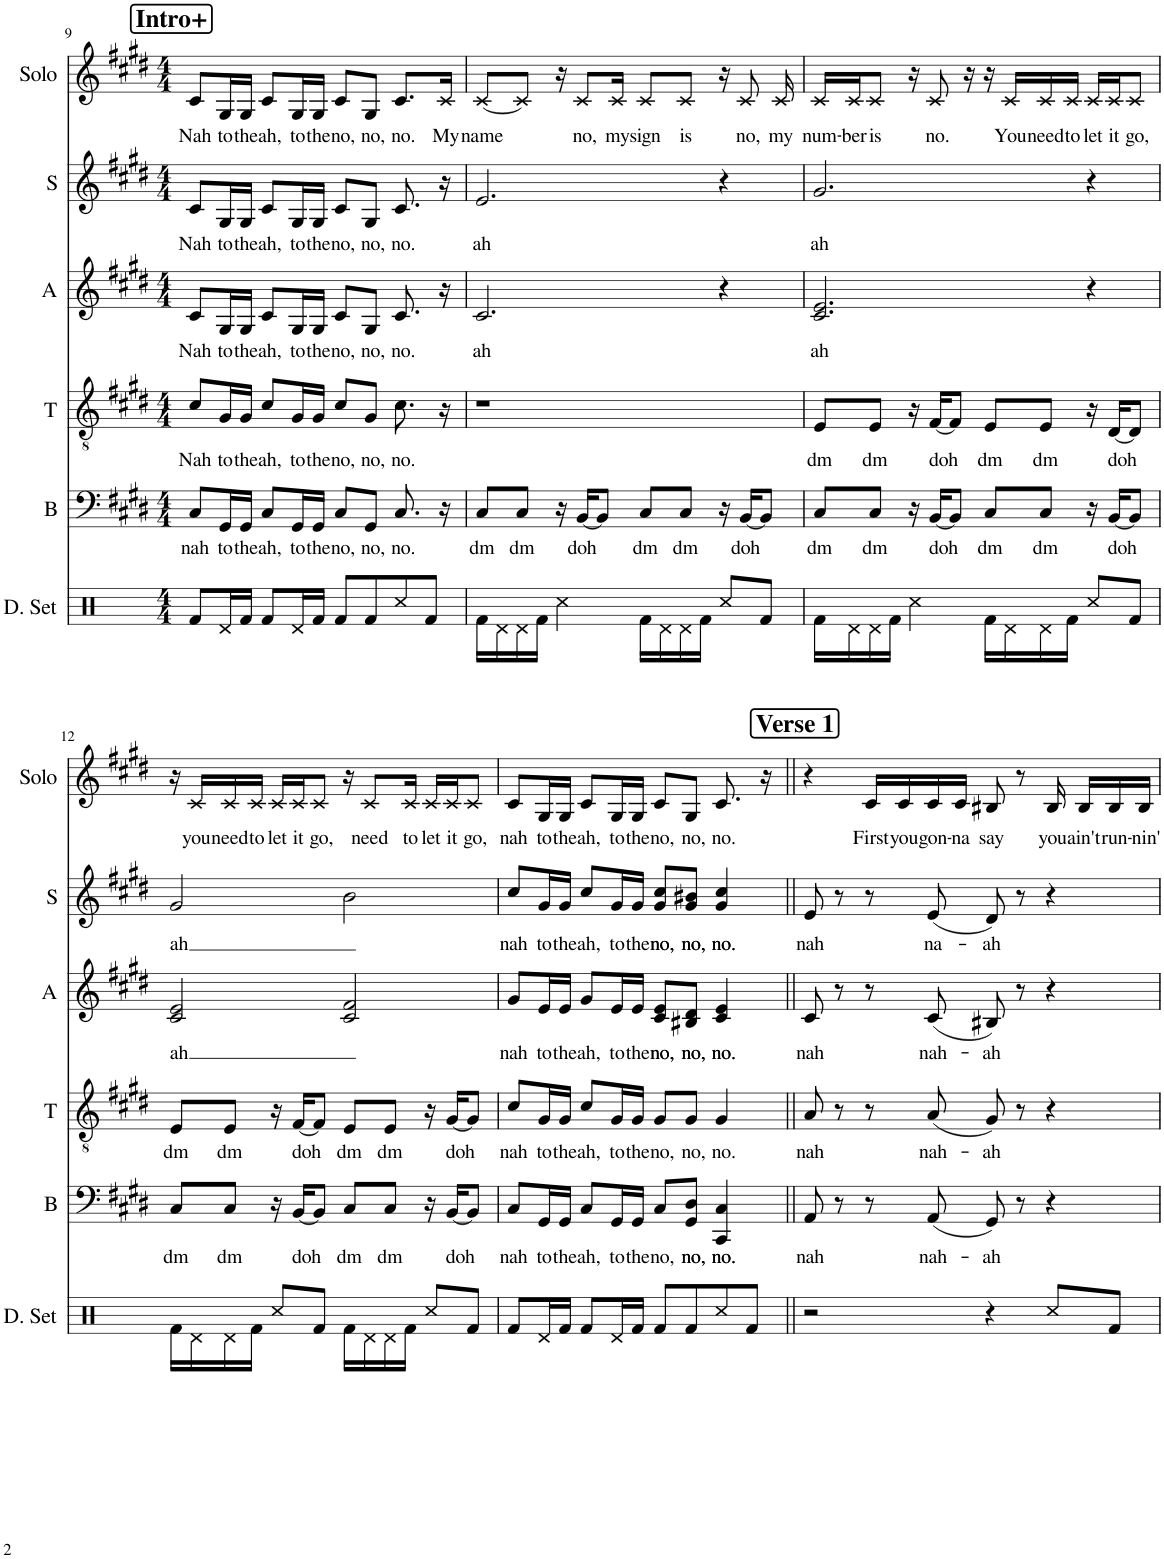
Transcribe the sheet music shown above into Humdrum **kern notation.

**kern	**kern	**text	**kern	**text	**kern	**text	**kern	**text	**kern	**text
*part6	*part5	*part5	*part4	*part4	*part3	*part3	*part2	*part2	*part1	*part1
*staff6	*staff5	*staff5	*staff4	*staff4	*staff3	*staff3	*staff2	*staff2	*staff1	*staff1
*I"Drumset	*I"Bass	*	*I"Tenor	*	*I"Alto	*	*I"Soprano	*	*I"Solo	*
*I'D. Set	*I'B	*	*I'T	*	*I'A	*	*I'S	*	*I'Solo	*
!!LO:PB:g=z
*clefX	*clefF4	*	*clefGv2	*	*clefG2	*	*clefG2	*	*clefG2	*
*k[]	*k[f#c#g#d#]	*	*k[f#c#g#d#]	*	*k[f#c#g#d#]	*	*k[f#c#g#d#]	*	*k[f#c#g#d#]	*
*	*E:	*	*E:	*	*E:	*	*E:	*	*E:	*
*M4/4	*M4/4	*	*M4/4	*	*M4/4	*	*M4/4	*	*M4/4	*
!!LO:REH:place=s1:a:B:cj:fs=14:t=Intro+
=9	=9	=9	=9	=9	=9	=9	=9	=9	=9	=9
!	!	!LO:LY:b	!	!LO:LY:b	!	!LO:LY:b	!	!LO:LY:b	!	!LO:LY:b
8Rf/L	8C#/L	nah	8c#/L	Nah	8c#/L	Nah	8c#/L	Nah	8c#/L	Nah
!	!	!LO:LY:b	!	!LO:LY:b	!	!LO:LY:b	!	!LO:LY:b	!	!LO:LY:b
16Rd/L	16GG#/L	to	16G#/L	to	16G#/L	to	16G#/L	to	16G#/L	to
!	!	!LO:LY:b	!	!LO:LY:b	!	!LO:LY:b	!	!LO:LY:b	!	!LO:LY:b
16Rf/JJ	16GG#/JJ	the	16G#/JJ	the	16G#/JJ	the	16G#/JJ	the	16G#/JJ	the
!	!	!LO:LY:b	!	!LO:LY:b	!	!LO:LY:b	!	!LO:LY:b	!	!LO:LY:b
8Rf/L	8C#/L	ah,	8c#/L	ah,	8c#/L	ah,	8c#/L	ah,	8c#/L	ah,
!	!	!LO:LY:b	!	!LO:LY:b	!	!LO:LY:b	!	!LO:LY:b	!	!LO:LY:b
16Rd/L	16GG#/L	to	16G#/L	to	16G#/L	to	16G#/L	to	16G#/L	to
!	!	!LO:LY:b	!	!LO:LY:b	!	!LO:LY:b	!	!LO:LY:b	!	!LO:LY:b
16Rf/JJ	16GG#/JJ	the	16G#/JJ	the	16G#/JJ	the	16G#/JJ	the	16G#/JJ	the
!	!	!LO:LY:b	!	!LO:LY:b	!	!LO:LY:b	!	!LO:LY:b	!	!LO:LY:b
8Rf/L	8C#/L	no,	8c#/L	no,	8c#/L	no,	8c#/L	no,	8c#/L	no,
!	!	!LO:LY:b	!	!LO:LY:b	!	!LO:LY:b	!	!LO:LY:b	!	!LO:LY:b
8Rf/	8GG#/J	no,	8G#/J	no,	8G#/J	no,	8G#/J	no,	8G#/J	no,
!	!	!LO:LY:b	!	!LO:LY:b	!	!LO:LY:b	!	!LO:LY:b	!	!LO:LY:b
8Rcc/	8.C#/	no.	8.c#\	no.	8.c#/	no.	8.c#/	no.	8.c#/L	no.
8Rf/J	.	.	.	.	.	.	.	.	.	.
!	!	!	!	!	!	!	!	!	!	!LO:LY:b
.	16r	.	16r	.	16r	.	16r	.	16c#/Jk	My
=10	=10	=10	=10	=10	=10	=10	=10	=10	=10	=10
!	!	!LO:LY:b	!	!	!	!LO:LY:b	!	!LO:LY:b	!	!LO:LY:b
16Rf\LL	8C#/L	dm	1r	.	2.c#/	ah	2.e/	ah	[8c#/L	name
16Rd\	.	.	.	.	.	.	.	.	.	.
!	!	!LO:LY:b	!	!	!	!	!	!	!	!
16Rd\	8C#/J	dm	.	.	.	.	.	.	8c#/J]	.
16Rf\JJ	.	.	.	.	.	.	.	.	.	.
4Rcc\	16r	.	.	.	.	.	.	.	16r	.
!	!	!LO:LY:b	!	!	!	!	!	!	!	!LO:LY:b
.	[16BB/KL	doh	.	.	.	.	.	.	8c#/L	no,
.	8BB/J]	.	.	.	.	.	.	.	.	.
!	!	!	!	!	!	!	!	!	!	!LO:LY:b
.	.	.	.	.	.	.	.	.	16c#/Jk	my
!	!	!LO:LY:b	!	!	!	!	!	!	!	!LO:LY:b
16Rf\LL	8C#/L	dm	.	.	.	.	.	.	8c#/L	sign
16Rd\	.	.	.	.	.	.	.	.	.	.
!	!	!LO:LY:b	!	!	!	!	!	!	!	!LO:LY:b
16Rd\	8C#/J	dm	.	.	.	.	.	.	8c#/J	is
16Rf\JJ	.	.	.	.	.	.	.	.	.	.
8Rcc/L	16r	.	.	.	4r	.	4r	.	16r	.
!	!	!LO:LY:b	!	!	!	!	!	!	!	!LO:LY:b
.	[16BB/KL	doh	.	.	.	.	.	.	8c#/	no,
8Rf/J	8BB/J]	.	.	.	.	.	.	.	.	.
!	!	!	!	!	!	!	!	!	!	!LO:LY:b
.	.	.	.	.	.	.	.	.	16c#/	my
=11	=11	=11	=11	=11	=11	=11	=11	=11	=11	=11
!	!	!LO:LY:b	!	!LO:LY:b	!	!LO:LY:b	!	!LO:LY:b	!	!LO:LY:b
16Rf\LL	8C#/L	dm	8E/L	dm	2.c#/ 2.e/	ah	2.g#/	ah	16c#/LL	num-
!	!	!	!	!	!	!	!	!	!	!LO:LY:b
16Rd\	.	.	.	.	.	.	.	.	16c#/J	-ber
!	!	!LO:LY:b	!	!LO:LY:b	!	!	!	!	!	!LO:LY:b
16Rd\	8C#/J	dm	8E/J	dm	.	.	.	.	8c#/J	is
16Rf\JJ	.	.	.	.	.	.	.	.	.	.
4Rcc\	16r	.	16r	.	.	.	.	.	16r	.
!	!	!LO:LY:b	!	!LO:LY:b	!	!	!	!	!	!LO:LY:b
.	[16BB/KL	doh	[16F#/KL	doh	.	.	.	.	8c#/	no.
.	8BB/J]	.	8F#/J]	.	.	.	.	.	.	.
.	.	.	.	.	.	.	.	.	16r	.
!	!	!LO:LY:b	!	!LO:LY:b	!	!	!	!	!	!
16Rf\LL	8C#/L	dm	8E/L	dm	.	.	.	.	16r	.
!	!	!	!	!	!	!	!	!	!	!LO:LY:b
16Rd\	.	.	.	.	.	.	.	.	16c#/LL	You
!	!	!LO:LY:b	!	!LO:LY:b	!	!	!	!	!	!LO:LY:b
16Rd\	8C#/J	dm	8E/J	dm	.	.	.	.	16c#/	need
!	!	!	!	!	!	!	!	!	!	!LO:LY:b
16Rf\JJ	.	.	.	.	.	.	.	.	16c#/JJ	to
!	!	!	!	!	!	!	!	!	!	!LO:LY:b
8Rcc/L	16r	.	16r	.	4r	.	4r	.	16c#/LL	let
!	!	!LO:LY:b	!	!LO:LY:b	!	!	!	!	!	!LO:LY:b
.	[16BB/KL	doh	[16D#/KL	doh	.	.	.	.	16c#/J	it
!	!	!	!	!	!	!	!	!	!	!LO:LY:b
8Rf/J	8BB/J]	.	8D#/J]	.	.	.	.	.	8c#/J	go,
!!LO:LB:g=z
=12	=12	=12	=12	=12	=12	=12	=12	=12	=12	=12
!	!	!LO:LY:b	!	!LO:LY:b	!	!LO:LY:b	!	!LO:LY:b	!	!
16Rf\LL	8C#/L	dm	8E/L	dm	2c#/ 2e/	ah	2g#/	ah	16r	.
!	!	!	!	!	!	!	!	!	!	!LO:LY:b
16Rd\	.	.	.	.	.	.	.	.	16c#/LL	you
!	!	!LO:LY:b	!	!LO:LY:b	!	!	!	!	!	!LO:LY:b
16Rd\	8C#/J	dm	8E/J	dm	.	.	.	.	16c#/	need
!	!	!	!	!	!	!	!	!	!	!LO:LY:b
16Rf\JJ	.	.	.	.	.	.	.	.	16c#/JJ	to
!	!	!	!	!	!	!	!	!	!	!LO:LY:b
8Rcc/L	16r	.	16r	.	.	.	.	.	16c#/LL	let
!	!	!LO:LY:b	!	!LO:LY:b	!	!	!	!	!	!LO:LY:b
.	[16BB/KL	doh	[16F#/KL	doh	.	.	.	.	16c#/J	it
!	!	!	!	!	!	!	!	!	!	!LO:LY:b
8Rf/J	8BB/J]	.	8F#/J]	.	.	.	.	.	8c#/J	go,
!	!	!LO:LY:b	!	!LO:LY:b	!	!	!	!	!	!
16Rf\LL	8C#/L	dm	8E/L	dm	2c#/ 2f#/	.	2b\	.	16r	.
!	!	!	!	!	!	!	!	!	!	!LO:LY:b
16Rd\	.	.	.	.	.	.	.	.	8c#/L	need
!	!	!LO:LY:b	!	!LO:LY:b	!	!	!	!	!	!
16Rd\	8C#/J	dm	8E/J	dm	.	.	.	.	.	.
!	!	!	!	!	!	!	!	!	!	!LO:LY:b
16Rf\JJ	.	.	.	.	.	.	.	.	16c#/Jk	to
!	!	!	!	!	!	!	!	!	!	!LO:LY:b
8Rcc/L	16r	.	16r	.	.	.	.	.	16c#/LL	let
!	!	!LO:LY:b	!	!LO:LY:b	!	!	!	!	!	!LO:LY:b
.	[16BB/KL	doh	[16G#/KL	doh	.	.	.	.	16c#/J	it
!	!	!	!	!	!	!	!	!	!	!LO:LY:b
8Rf/J	8BB/J]	.	8G#/J]	.	.	.	.	.	8c#/J	go,
=13	=13	=13	=13	=13	=13	=13	=13	=13	=13	=13
!	!	!LO:LY:b	!	!LO:LY:b	!	!LO:LY:b	!	!LO:LY:b	!	!LO:LY:b
8Rf/L	8C#/L	nah	8c#/L	nah	8g#/L	nah	8cc#/L	nah	8c#/L	nah
!	!	!LO:LY:b	!	!LO:LY:b	!	!LO:LY:b	!	!LO:LY:b	!	!LO:LY:b
16Rd/L	16GG#/L	to	16G#/L	to	16e/L	to	16g#/L	to	16G#/L	to
!	!	!LO:LY:b	!	!LO:LY:b	!	!LO:LY:b	!	!LO:LY:b	!	!LO:LY:b
16Rf/JJ	16GG#/JJ	the	16G#/JJ	the	16e/JJ	the	16g#/JJ	the	16G#/JJ	the
!	!	!LO:LY:b	!	!LO:LY:b	!	!LO:LY:b	!	!LO:LY:b	!	!LO:LY:b
8Rf/L	8C#/L	ah,	8c#/L	ah,	8g#/L	ah,	8cc#/L	ah,	8c#/L	ah,
!	!	!LO:LY:b	!	!LO:LY:b	!	!LO:LY:b	!	!LO:LY:b	!	!LO:LY:b
16Rd/L	16GG#/L	to	16G#/L	to	16e/L	to	16g#/L	to	16G#/L	to
!	!	!LO:LY:b	!	!LO:LY:b	!	!LO:LY:b	!	!LO:LY:b	!	!LO:LY:b
16Rf/JJ	16GG#/JJ	the	16G#/JJ	the	16e/JJ	the	16g#/JJ	the	16G#/JJ	the
!	!	!LO:LY:b	!	!LO:LY:b	!	!LO:LY:b	!	!LO:LY:b	!	!LO:LY:b
8Rf/L	8C#/L	no,	8G#/L	no,	8c#/ 8e/L	no,	8g#/ 8cc#/L	no,	8c#/L	no,
!	!	!LO:LY:b	!	!LO:LY:b	!	!LO:LY:b	!	!LO:LY:b	!	!LO:LY:b
8Rf/	8GG#/ 8D#/J	no,	8G#/J	no,	8B#X/ 8d#/J	no,	8g#/ 8b#X/J	no,	8G#/J	no,
!	!	!LO:LY:b	!	!LO:LY:b	!	!LO:LY:b	!	!LO:LY:b	!	!LO:LY:b
8Rcc/	4CC#/ 4C#/	no.	4G#/	no.	4c#/ 4e/	no.	4g#/ 4cc#/	no.	8.c#/	no.
8Rf/J	.	.	.	.	.	.	.	.	.	.
.	.	.	.	.	.	.	.	.	16r	.
!!LO:REH:place=s1:a:B:cj:fs=14:t=Verse 1
=14||	=14||	=14||	=14||	=14||	=14||	=14||	=14||	=14||	=14||	=14||
!	!	!LO:LY:b	!	!LO:LY:b	!	!LO:LY:b	!	!LO:LY:b	!	!
2r	8AA/	nah	8A/	nah	8c#/	nah	8e/	nah	4r	.
.	8r	.	8r	.	8r	.	8r	.	.	.
!	!	!	!	!	!	!	!	!	!	!LO:LY:b
.	8r	.	8r	.	8r	.	8r	.	16c#/LL	First
!	!	!	!	!	!	!	!	!	!	!LO:LY:b
.	.	.	.	.	.	.	.	.	16c#/	you
!	!	!LO:LY:b	!	!LO:LY:b	!	!LO:LY:b	!	!LO:LY:b	!	!LO:LY:b
.	(<8AA/	nah-	(<8A/	nah-	(<8c#/	nah-	(<8e/	na-	16c#/	gon-
!	!	!	!	!	!	!	!	!	!	!LO:LY:b
.	.	.	.	.	.	.	.	.	16c#/JJ	-na
!	!	!LO:LY:b	!	!LO:LY:b	!	!LO:LY:b	!	!LO:LY:b	!	!LO:LY:b
4r	8GG#/)	-ah	8G#/)	-ah	8B#X/)	-ah	8d#/)	-ah	8B#X/	say
.	8r	.	8r	.	8r	.	8r	.	8r	.
!	!	!	!	!	!	!	!	!	!	!LO:LY:b
8Rcc/L	4r	.	4r	.	4r	.	4r	.	16B#/	you
!	!	!	!	!	!	!	!	!	!	!LO:LY:b
.	.	.	.	.	.	.	.	.	16B#/LL	ain't
!	!	!	!	!	!	!	!	!	!	!LO:LY:b
8Rf/J	.	.	.	.	.	.	.	.	16B#/	run-
!	!	!	!	!	!	!	!	!	!	!LO:LY:b
.	.	.	.	.	.	.	.	.	16B#/JJ	-nin'
=	=	=	=	=	=	=	=	=	=	=
*-	*-	*-	*-	*-	*-	*-	*-	*-	*-	*-
